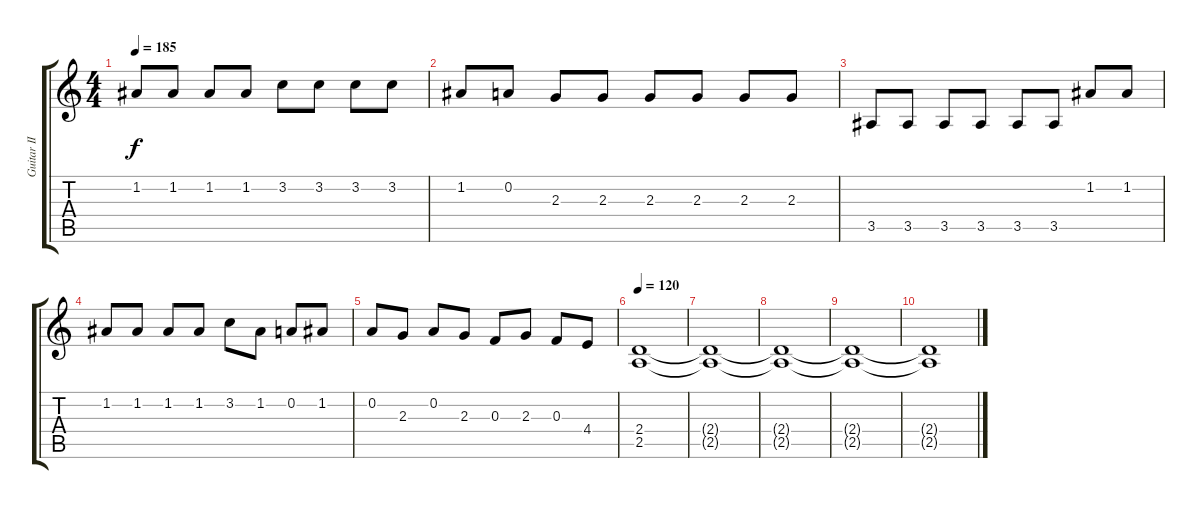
\track ("Guitar II" "Guitar II") {instrument distortionguitar}
\staff {score tabs}
\tuning (D4 A3 F3 C3 G2 D2) {hide}
\ts (4 4)
\tempo 185
\clef g2
\ks c
1.2.8{dy f} 1.2.8 1.2.8 1.2.8 3.2.8 3.2.8 3.2.8 3.2.8 |
1.2.8 0.2.8 2.3.8 2.3.8 2.3.8 2.3.8 2.3.8 2.3.8 |
3.5.8 3.5.8 3.5.8 3.5.8 3.5.8 3.5.8 1.2.8 1.2.8 |
1.2.8 1.2.8 1.2.8 1.2.8 3.2.8 1.2.8 0.2.8 1.2.8 |
0.2.8 2.3.8 0.2.8 2.3.8 0.3.8 2.3.8 0.3.8 4.4.8 |
\tempo 120
(2.4 2.5).1 |
(2.4{t} 2.5{t}).1 |
(2.4{t} 2.5{t}).1 |
(2.4{t} 2.5{t}).1 |
(2.4{t} 2.5{t}).1
